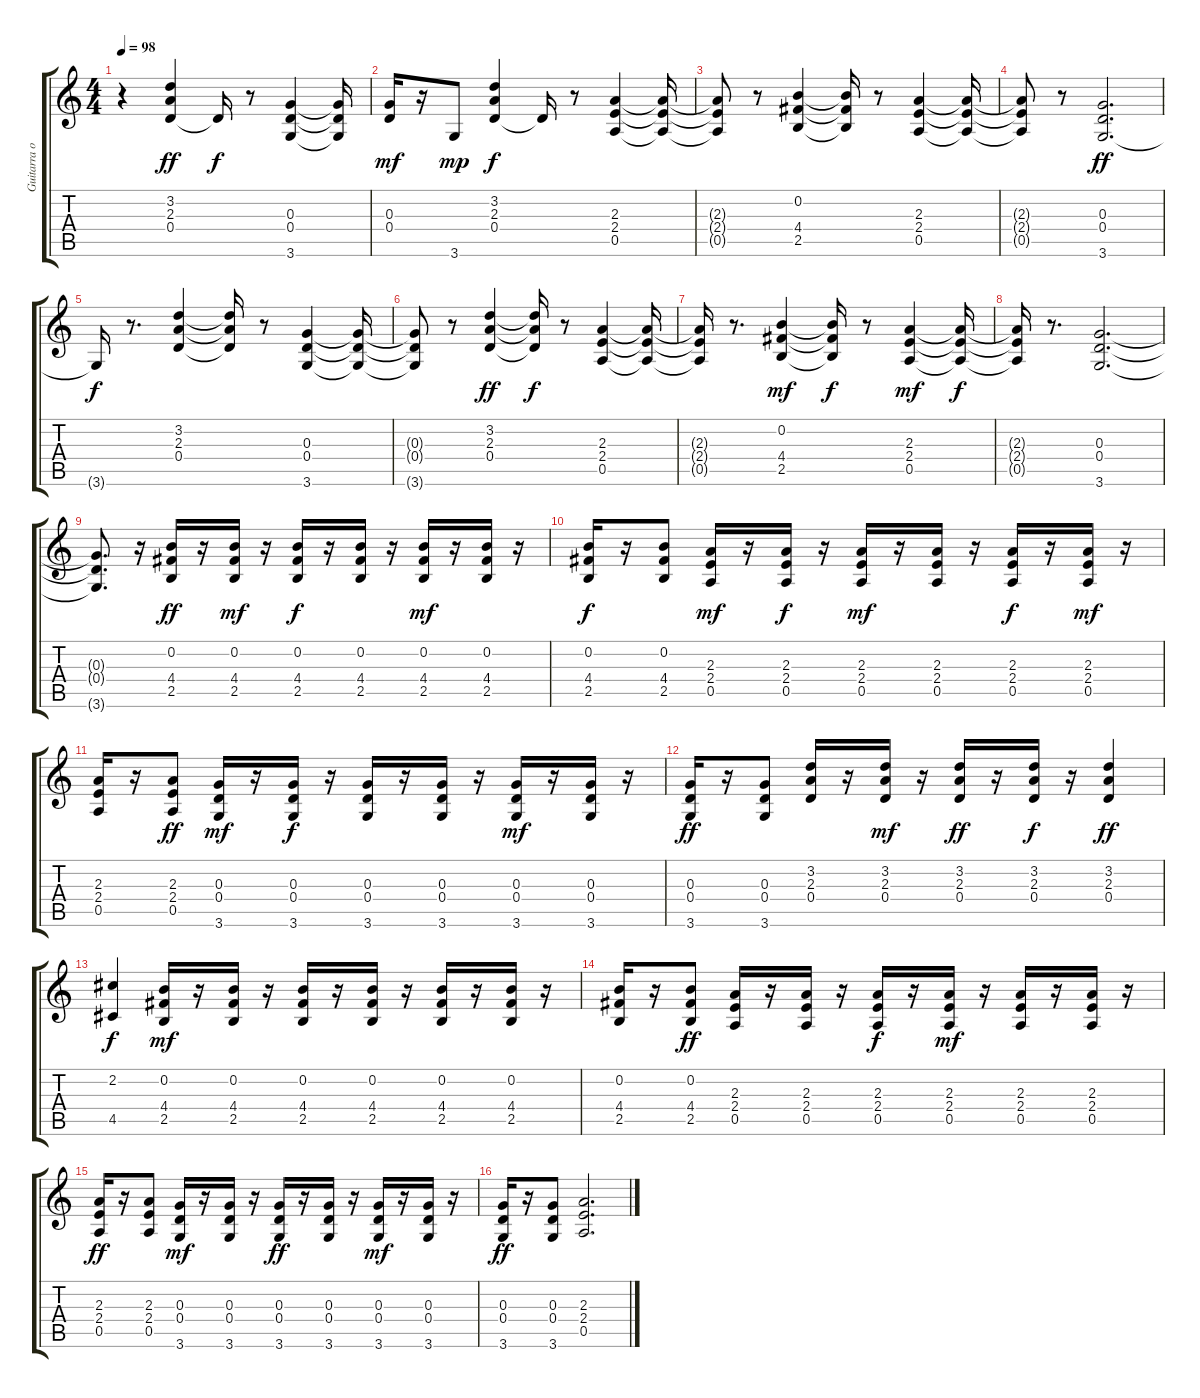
\track ("Guitarra overdrive" "Guitarra o") {instrument overdrivenguitar}
\staff {score tabs}
\tuning (E4 B3 G3 D3 A2 E2) {hide}
\ts (4 4)
\tempo 98
\clef g2
\ks c
r.4{dy f} (3.2 2.3 0.4).4{dy ff} 0.4{t}.16{dy f} r.8 (0.3 0.4 3.6).4 (0.3{t} 0.4{t} 3.6{t}).16 |
(0.3 0.4).16{dy mf} r.16 3.6.8{dy mp} (3.2 2.3 0.4).4{dy f} 0.4{t}.16 r.8 (2.3 2.4 0.5).4 (2.3{t} 2.4{t} 0.5{t}).16 |
(2.3{t} 2.4{t} 0.5{t}).8 r.8 (0.2 4.4 2.5).4 (0.2{t} 4.4{t} 2.5{t}).16 r.8 (2.3 2.4 0.5).4 (2.3{t} 2.4{t} 0.5{t}).16 |
(2.3{t} 2.4{t} 0.5{t}).8 r.8 (0.3 0.4 3.6).2{d dy ff} |
3.6{t}.16{dy f} r.8{d} (3.2 2.3 0.4).4 (3.2{t} 2.3{t} 0.4{t}).16 r.8 (0.3 0.4 3.6).4 (0.3{t} 0.4{t} 3.6{t}).16 |
(0.3{t} 0.4{t} 3.6{t}).8 r.8 (3.2 2.3 0.4).4{dy ff} (3.2{t} 2.3{t} 0.4{t}).16{dy f} r.8 (2.3 2.4 0.5).4 (2.3{t} 2.4{t} 0.5{t}).16 |
(2.3{t} 2.4{t} 0.5{t}).16 r.8{d} (0.2 4.4 2.5).4{dy mf} (0.2{t} 4.4{t} 2.5{t}).16{dy f} r.8 (2.3 2.4 0.5).4{dy mf} (2.3{t} 2.4{t} 0.5{t}).16{dy f} |
(2.3{t} 2.4{t} 0.5{t}).16 r.8{d} (0.3 0.4 3.6).2{d} |
(0.3{t} 0.4{t} 3.6{t}).8{d} r.16 (0.2 4.4 2.5).16{dy ff} r.16 (0.2 4.4 2.5).16{dy mf} r.16 (0.2 4.4 2.5).16{dy f} r.16 (0.2 4.4 2.5).16 r.16 (0.2 4.4 2.5).16{dy mf} r.16 (0.2 4.4 2.5).16 r.16 |
(0.2 4.4 2.5).16{dy f} r.16 (0.2 4.4 2.5).8 (2.3 2.4 0.5).16{dy mf} r.16 (2.3 2.4 0.5).16{dy f} r.16 (2.3 2.4 0.5).16{dy mf} r.16 (2.3 2.4 0.5).16 r.16 (2.3 2.4 0.5).16{dy f} r.16 (2.3 2.4 0.5).16{dy mf} r.16 |
(2.3 2.4 0.5).16 r.16 (2.3 2.4 0.5).8{dy ff} (0.3 0.4 3.6).16{dy mf} r.16 (0.3 0.4 3.6).16{dy f} r.16 (0.3 0.4 3.6).16 r.16 (0.3 0.4 3.6).16 r.16 (0.3 0.4 3.6).16{dy mf} r.16 (0.3 0.4 3.6).16 r.16 |
(0.3 0.4 3.6).16{dy ff} r.16 (0.3 0.4 3.6).8 (3.2 2.3 0.4).16 r.16 (3.2 2.3 0.4).16{dy mf} r.16 (3.2 2.3 0.4).16{dy ff} r.16 (3.2 2.3 0.4).16{dy f} r.16 (3.2 2.3 0.4).4{dy ff} |
(2.2 4.5).4{dy f} (0.2 4.4 2.5).16{dy mf} r.16 (0.2 4.4 2.5).16 r.16 (0.2 4.4 2.5).16 r.16 (0.2 4.4 2.5).16 r.16 (0.2 4.4 2.5).16 r.16 (0.2 4.4 2.5).16 r.16 |
(0.2 4.4 2.5).16 r.16 (0.2 4.4 2.5).8{dy ff} (2.3 2.4 0.5).16 r.16 (2.3 2.4 0.5).16 r.16 (2.3 2.4 0.5).16{dy f} r.16 (2.3 2.4 0.5).16{dy mf} r.16 (2.3 2.4 0.5).16 r.16 (2.3 2.4 0.5).16 r.16 |
(2.3 2.4 0.5).16{dy ff} r.16 (2.3 2.4 0.5).8 (0.3 0.4 3.6).16{dy mf} r.16 (0.3 0.4 3.6).16 r.16 (0.3 0.4 3.6).16{dy ff} r.16 (0.3 0.4 3.6).16 r.16 (0.3 0.4 3.6).16{dy mf} r.16 (0.3 0.4 3.6).16 r.16 |
(0.3 0.4 3.6).16{dy ff} r.16 (0.3 0.4 3.6).8 (2.3 2.4 0.5).2{d}
